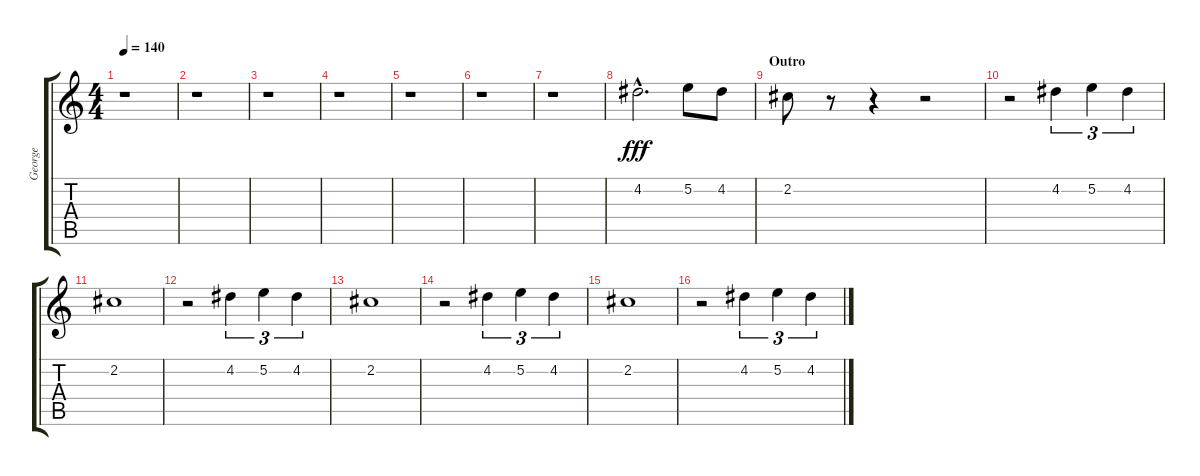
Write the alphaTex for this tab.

\track ("George" "George") {instrument electricguitarjazz}
\staff {score tabs}
\tuning (E4 B3 G3 D3 A2 E2) {hide}
\ts (4 4)
\tempo 140
\clef g2
\ks c
r.1{dy f} |
r.1 |
r.1 |
r.1 |
r.1 |
r.1 |
r.1 |
4.2{hac}.2{d dy fff} 5.2.8 4.2.8 |
\section ("" "Outro")
2.2.8 r.8 r.4 r.2 |
r.2 4.2.4{tu (3 2)} 5.2.4{tu (3 2)} 4.2.4{tu (3 2)} |
2.2.1 |
r.2 4.2.4{tu (3 2)} 5.2.4{tu (3 2)} 4.2.4{tu (3 2)} |
2.2.1 |
r.2 4.2.4{tu (3 2)} 5.2.4{tu (3 2)} 4.2.4{tu (3 2)} |
2.2.1{volume 13} |
r.2 4.2.4{tu (3 2)} 5.2.4{tu (3 2)} 4.2.4{tu (3 2)}
